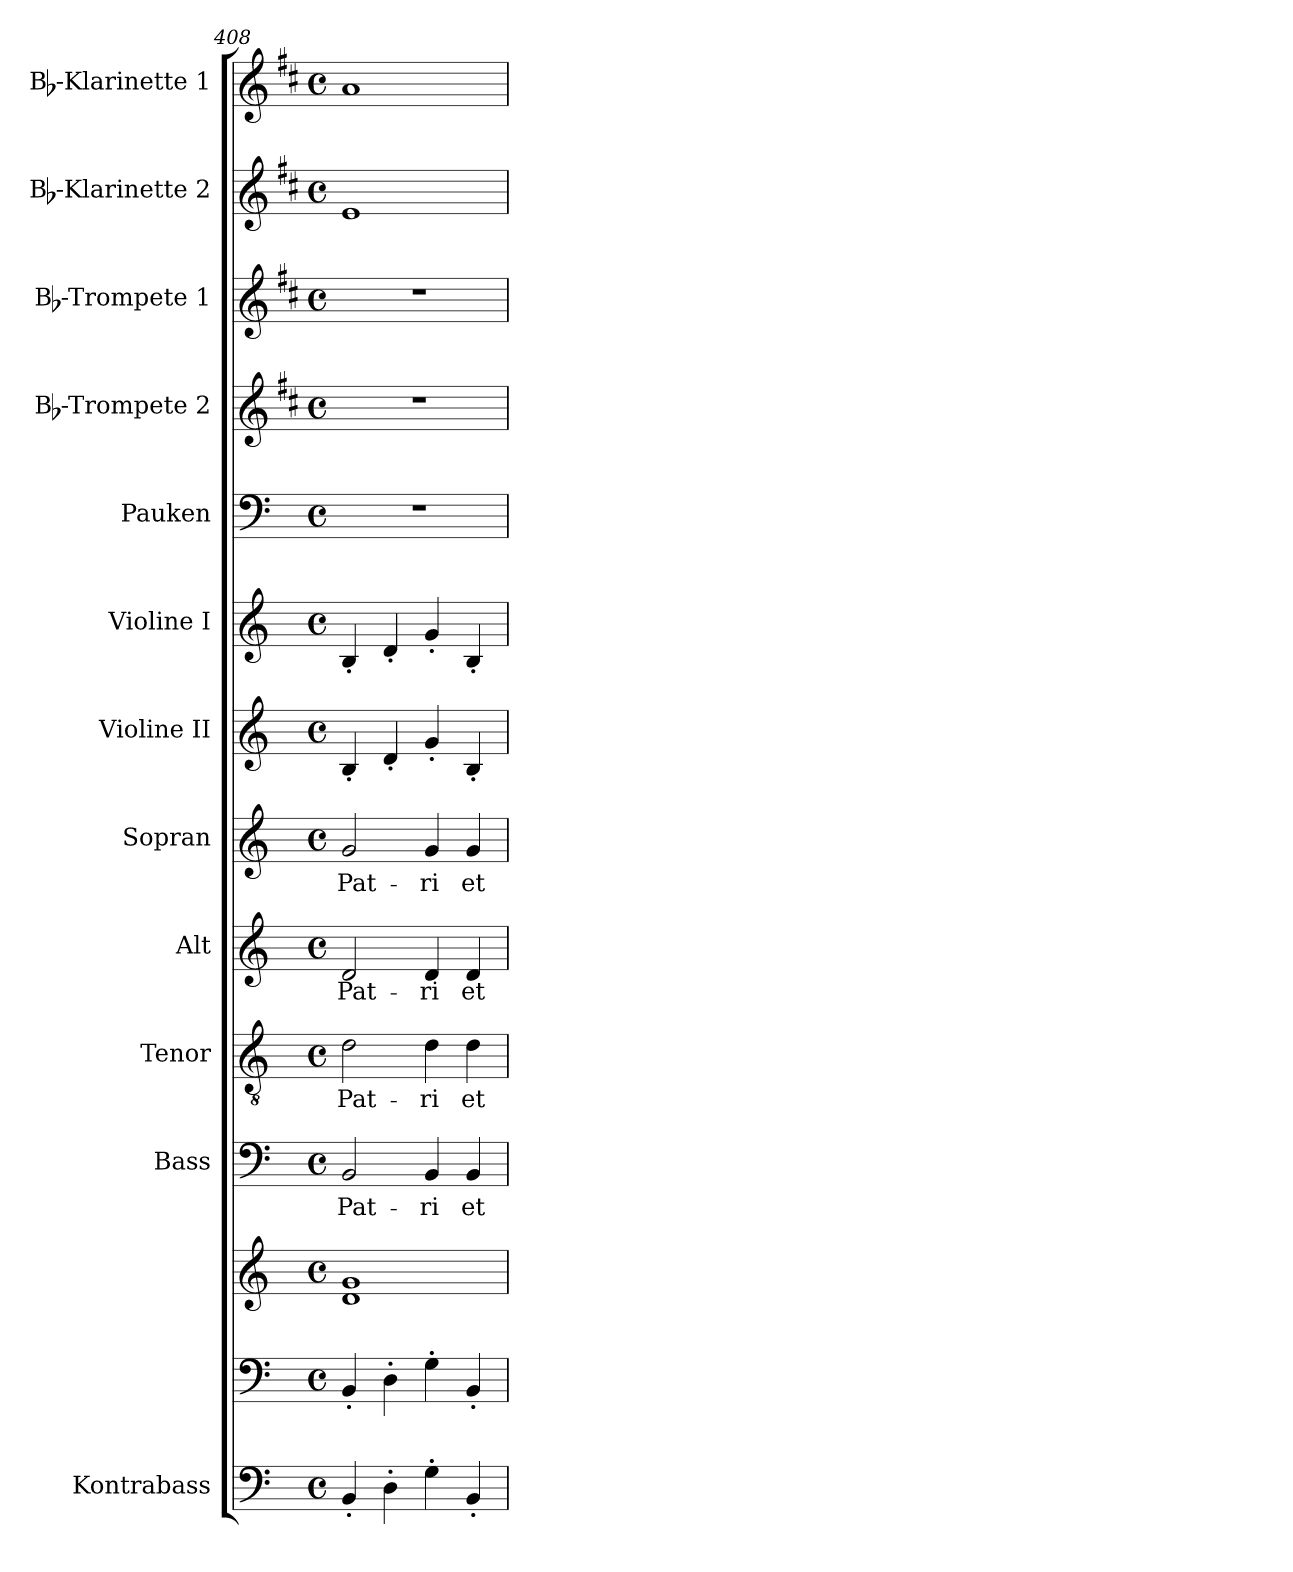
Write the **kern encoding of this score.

**kern	**kern	**kern	**kern	**text	**kern	**text	**kern	**text	**kern	**text	**kern	**kern	**kern	**kern	**kern	**kern	**kern
*part13	*part12	*part12	*part11	*part11	*part10	*part10	*part9	*part9	*part8	*part8	*part7	*part6	*part5	*part4	*part3	*part2	*part1
*staff14	*staff13	*staff12	*staff11	*staff11	*staff10	*staff10	*staff9	*staff9	*staff8	*staff8	*staff7	*staff6	*staff5	*staff4	*staff3	*staff2	*staff1
*I"Kontrabass	*	*	*I"Bass	*	*I"Tenor	*	*I"Alt	*	*I"Sopran	*	*I"Violine II	*I"Violine I	*I"Pauken	*I"Bb-Trompete 2	*I"Bb-Trompete 1	*I"Bb-Klarinette 2	*I"Bb-Klarinette 1
*I'Kb.	*	*	*I'B.	*	*I'T.	*	*I'A.	*	*I'S.	*	*I'Vl. II	*I'Vl. I	*I'Pk.	*I'Bb Trp. 2	*I'Bb Trp. 1	*I'Bb Kl. 2	*I'Bb Kl. 1
*clefF4	*clefF4	*clefG2	*clefF4	*	*clefGv2	*	*clefG2	*	*clefG2	*	*clefG2	*clefG2	*clefF4	*clefG2	*clefG2	*clefG2	*clefG2
*ITrd7c12	*	*	*	*	*	*	*	*	*	*	*	*	*	*ITrd1c2	*ITrd1c2	*ITrd1c2	*ITrd1c2
*k[]	*k[]	*k[]	*k[]	*	*k[]	*	*k[]	*	*k[]	*	*k[]	*k[]	*k[]	*k[]	*k[]	*k[]	*k[]
*C:	*C:	*C:	*C:	*	*C:	*	*C:	*	*C:	*	*C:	*C:	*C:	*C:	*C:	*C:	*C:
*M4/4	*M4/4	*M4/4	*M4/4	*	*M4/4	*	*M4/4	*	*M4/4	*	*M4/4	*M4/4	*M4/4	*M4/4	*M4/4	*M4/4	*M4/4
*met(c)	*met(c)	*met(c)	*met(c)	*	*met(c)	*	*met(c)	*	*met(c)	*	*met(c)	*met(c)	*met(c)	*met(c)	*met(c)	*met(c)	*met(c)
=408	=408	=408	=408	=408	=408	=408	=408	=408	=408	=408	=408	=408	=408	=408	=408	=408	=408
!	!	!	!	!LO:LY:b	!	!LO:LY:b	!	!LO:LY:b	!	!LO:LY:b	!	!	!	!	!	!	!
4BBB'</	4BB'</	1d 1g	2BB/	Pat-	2d\	Pat-	2d/	Pat-	2g/	Pat-	4B'</	4B'</	1r	1r	1r	1d	1g
4DD'>\	4D'>\	.	.	.	.	.	.	.	.	.	4d'</	4d'</	.	.	.	.	.
!	!	!	!	!LO:LY:b	!	!LO:LY:b	!	!LO:LY:b	!	!LO:LY:b	!	!	!	!	!	!	!
4GG'>\	4G'>\	.	4BB/	-ri	4d\	-ri	4d/	-ri	4g/	-ri	4g'</	4g'</	.	.	.	.	.
!	!	!	!	!LO:LY:b	!	!LO:LY:b	!	!LO:LY:b	!	!LO:LY:b	!	!	!	!	!	!	!
4BBB'</	4BB'</	.	4BB/	et	4d\	et	4d/	et	4g/	et	4B'</	4B'</	.	.	.	.	.
=	=	=	=	=	=	=	=	=	=	=	=	=	=	=	=	=	=
*-	*-	*-	*-	*-	*-	*-	*-	*-	*-	*-	*-	*-	*-	*-	*-	*-	*-
